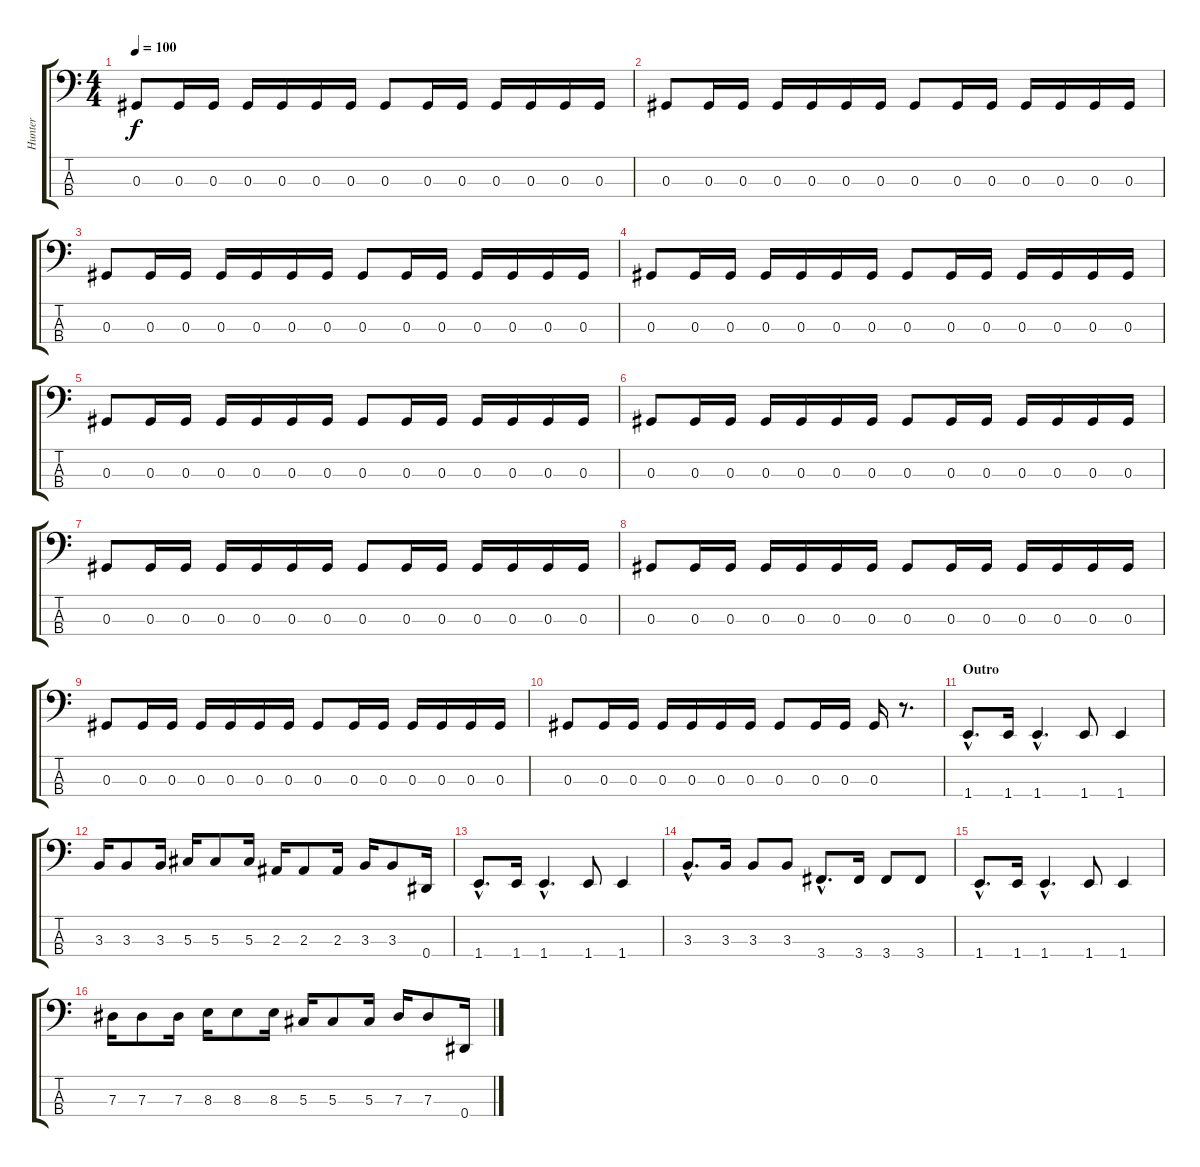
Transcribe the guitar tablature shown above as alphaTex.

\track ("Hunter" "Hunter") {instrument electricbasspick}
\staff {score tabs}
\tuning (Gb2 Db2 Ab1 Eb1) {hide}
\ts (4 4)
\tempo 100
\clef f4
\ks c
0.3.8{dy f} 0.3.16 0.3.16 0.3.16 0.3.16 0.3.16 0.3.16 0.3.8 0.3.16 0.3.16 0.3.16 0.3.16 0.3.16 0.3.16 |
0.3.8 0.3.16 0.3.16 0.3.16 0.3.16 0.3.16 0.3.16 0.3.8 0.3.16 0.3.16 0.3.16 0.3.16 0.3.16 0.3.16 |
0.3.8 0.3.16 0.3.16 0.3.16 0.3.16 0.3.16 0.3.16 0.3.8 0.3.16 0.3.16 0.3.16 0.3.16 0.3.16 0.3.16 |
0.3.8 0.3.16 0.3.16 0.3.16 0.3.16 0.3.16 0.3.16 0.3.8 0.3.16 0.3.16 0.3.16 0.3.16 0.3.16 0.3.16 |
0.3.8 0.3.16 0.3.16 0.3.16 0.3.16 0.3.16 0.3.16 0.3.8 0.3.16 0.3.16 0.3.16 0.3.16 0.3.16 0.3.16 |
0.3.8 0.3.16 0.3.16 0.3.16 0.3.16 0.3.16 0.3.16 0.3.8 0.3.16 0.3.16 0.3.16 0.3.16 0.3.16 0.3.16 |
0.3.8 0.3.16 0.3.16 0.3.16 0.3.16 0.3.16 0.3.16 0.3.8 0.3.16 0.3.16 0.3.16 0.3.16 0.3.16 0.3.16 |
0.3.8 0.3.16 0.3.16 0.3.16 0.3.16 0.3.16 0.3.16 0.3.8 0.3.16 0.3.16 0.3.16 0.3.16 0.3.16 0.3.16 |
0.3.8 0.3.16 0.3.16 0.3.16 0.3.16 0.3.16 0.3.16 0.3.8 0.3.16 0.3.16 0.3.16 0.3.16 0.3.16 0.3.16 |
0.3.8 0.3.16 0.3.16 0.3.16 0.3.16 0.3.16 0.3.16 0.3.8 0.3.16 0.3.16 0.3.16 r.8{d} |
\section ("" "Outro")
1.4{hac}.8{d} 1.4.16 1.4{hac}.4{d} 1.4.8 1.4.4 |
3.3.16 3.3.8 3.3.16 5.3.16 5.3.8 5.3.16 2.3.16 2.3.8 2.3.16 3.3.16 3.3.8 0.4.16 |
1.4{hac}.8{d} 1.4.16 1.4{hac}.4{d} 1.4.8 1.4.4 |
3.3{hac}.8{d} 3.3.16 3.3.8 3.3.8 3.4{hac}.8{d} 3.4.16 3.4.8 3.4.8 |
1.4{hac}.8{d} 1.4.16 1.4{hac}.4{d} 1.4.8 1.4.4 |
7.3.16 7.3.8 7.3.16 8.3.16 8.3.8 8.3.16 5.3.16 5.3.8 5.3.16 7.3.16 7.3.8 0.4.16
